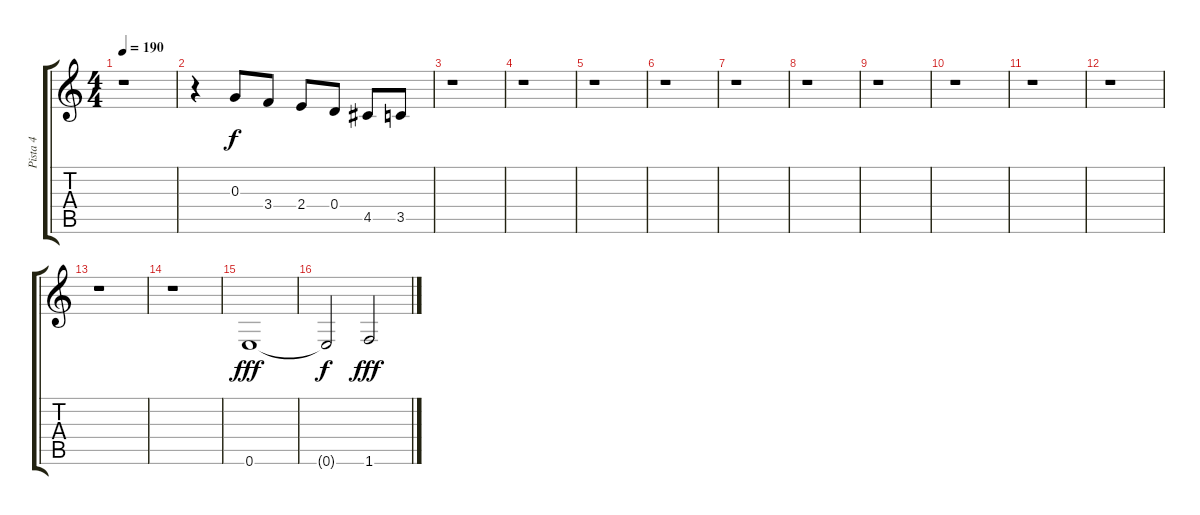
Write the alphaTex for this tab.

\track ("Pista 4" "Pista 4") {instrument distortionguitar}
\staff {score tabs}
\tuning (E4 B3 G3 D3 A2 E2) {hide}
\ts (4 4)
\tempo 190
\clef g2
\ks c
r.1{dy f} |
r.4 0.3.8 3.4.8 2.4.8 0.4.8 4.5.8 3.5.8 |
r.1 |
r.1 |
r.1 |
r.1 |
r.1 |
r.1 |
r.1 |
r.1 |
r.1 |
r.1 |
r.1 |
r.1 |
0.6.1{dy fff} |
0.6{t}.2{dy f} 1.6.2{dy fff}
